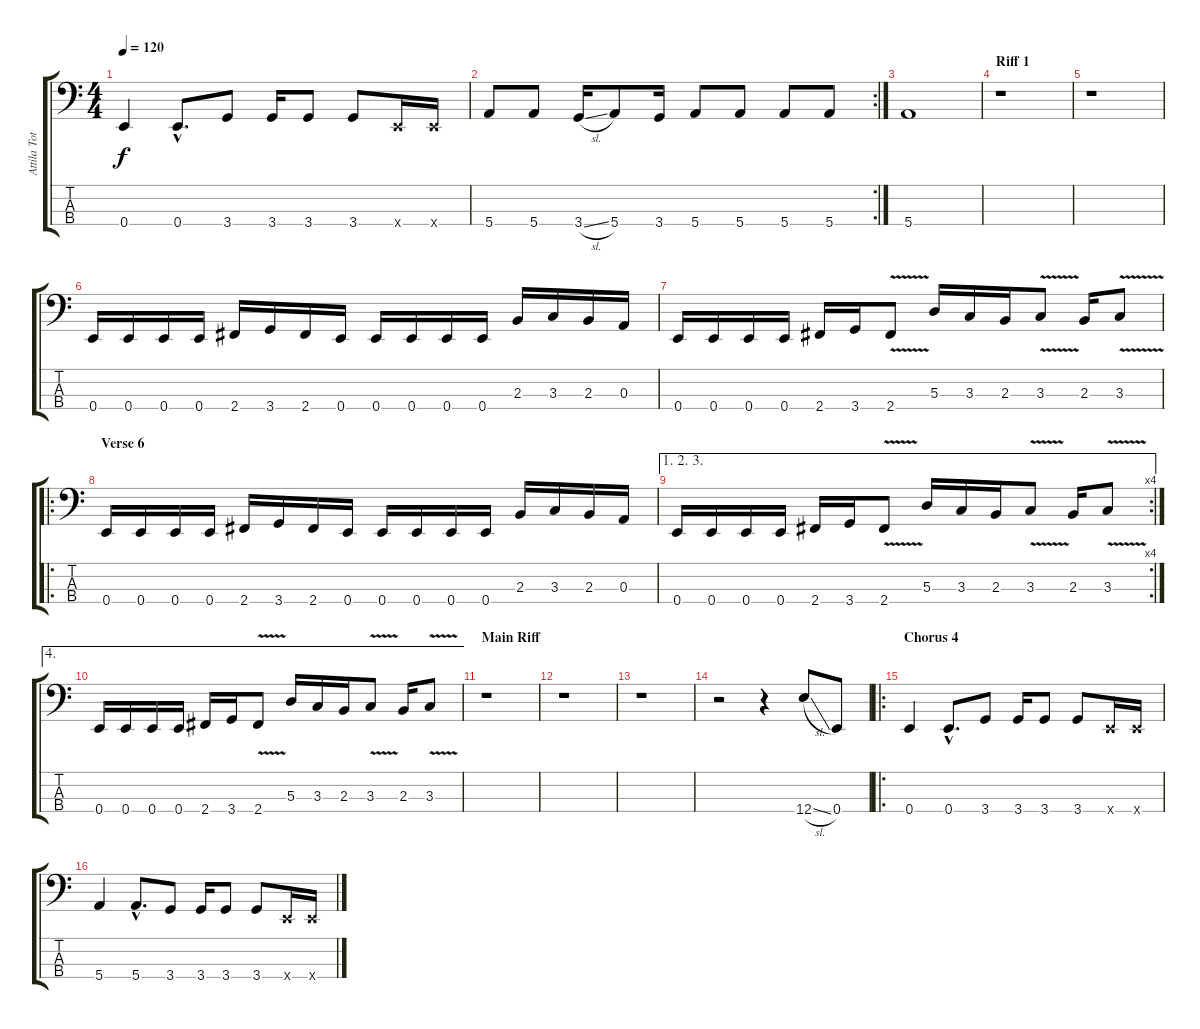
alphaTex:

\track ("Attila Toth" "Attila Tot") {instrument electricbasspick}
\staff {score tabs}
\tuning (G2 D2 A1 E1) {hide}
\ts (4 4)
\tempo 120
\clef f4
\ks c
0.4.4{dy f} 0.4{hac}.8{d} 3.4.8 3.4.16 3.4.8 3.4.8 0.4{x}.16 0.4{x}.16 |
\rc 2
5.4.8 5.4.8 3.4{sl}.16 5.4.8 3.4.16 5.4.8 5.4.8 5.4.8 5.4.8 |
5.4.1 |
\section ("" "Riff 1")
r.1 |
r.1 |
0.4.16 0.4.16 0.4.16 0.4.16 2.4.16 3.4.16 2.4.16 0.4.16 0.4.16 0.4.16 0.4.16 0.4.16 2.3.16 3.3.16 2.3.16 0.3.16 |
0.4.16 0.4.16 0.4.16 0.4.16 2.4.16 3.4.16 2.4{v}.8 5.3.16 3.3.16 2.3.16 3.3{v}.8 2.3.16 3.3{v}.8 |
\ro
\section ("" "Verse 6")
0.4.16 0.4.16 0.4.16 0.4.16 2.4.16 3.4.16 2.4.16 0.4.16 0.4.16 0.4.16 0.4.16 0.4.16 2.3.16 3.3.16 2.3.16 0.3.16 |
\ae (1 2 3)
\rc 4
0.4.16 0.4.16 0.4.16 0.4.16 2.4.16 3.4.16 2.4{v}.8 5.3.16 3.3.16 2.3.16 3.3{v}.8 2.3.16 3.3{v}.8 |
\ae 4
0.4.16 0.4.16 0.4.16 0.4.16 2.4.16 3.4.16 2.4{v}.8 5.3.16 3.3.16 2.3.16 3.3{v}.8 2.3.16 3.3{v}.8 |
\section ("" "Main Riff")
r.1 |
r.1 |
r.1 |
r.2 r.4 12.4{sl}.8 0.4.8 |
\ro
\section ("" "Chorus 4")
0.4.4 0.4{hac}.8{d} 3.4.8 3.4.16 3.4.8 3.4.8 0.4{x}.16 0.4{x}.16 |
5.4.4 5.4{hac}.8{d} 3.4.8 3.4.16 3.4.8 3.4.8 0.4{x}.16 0.4{x}.16
